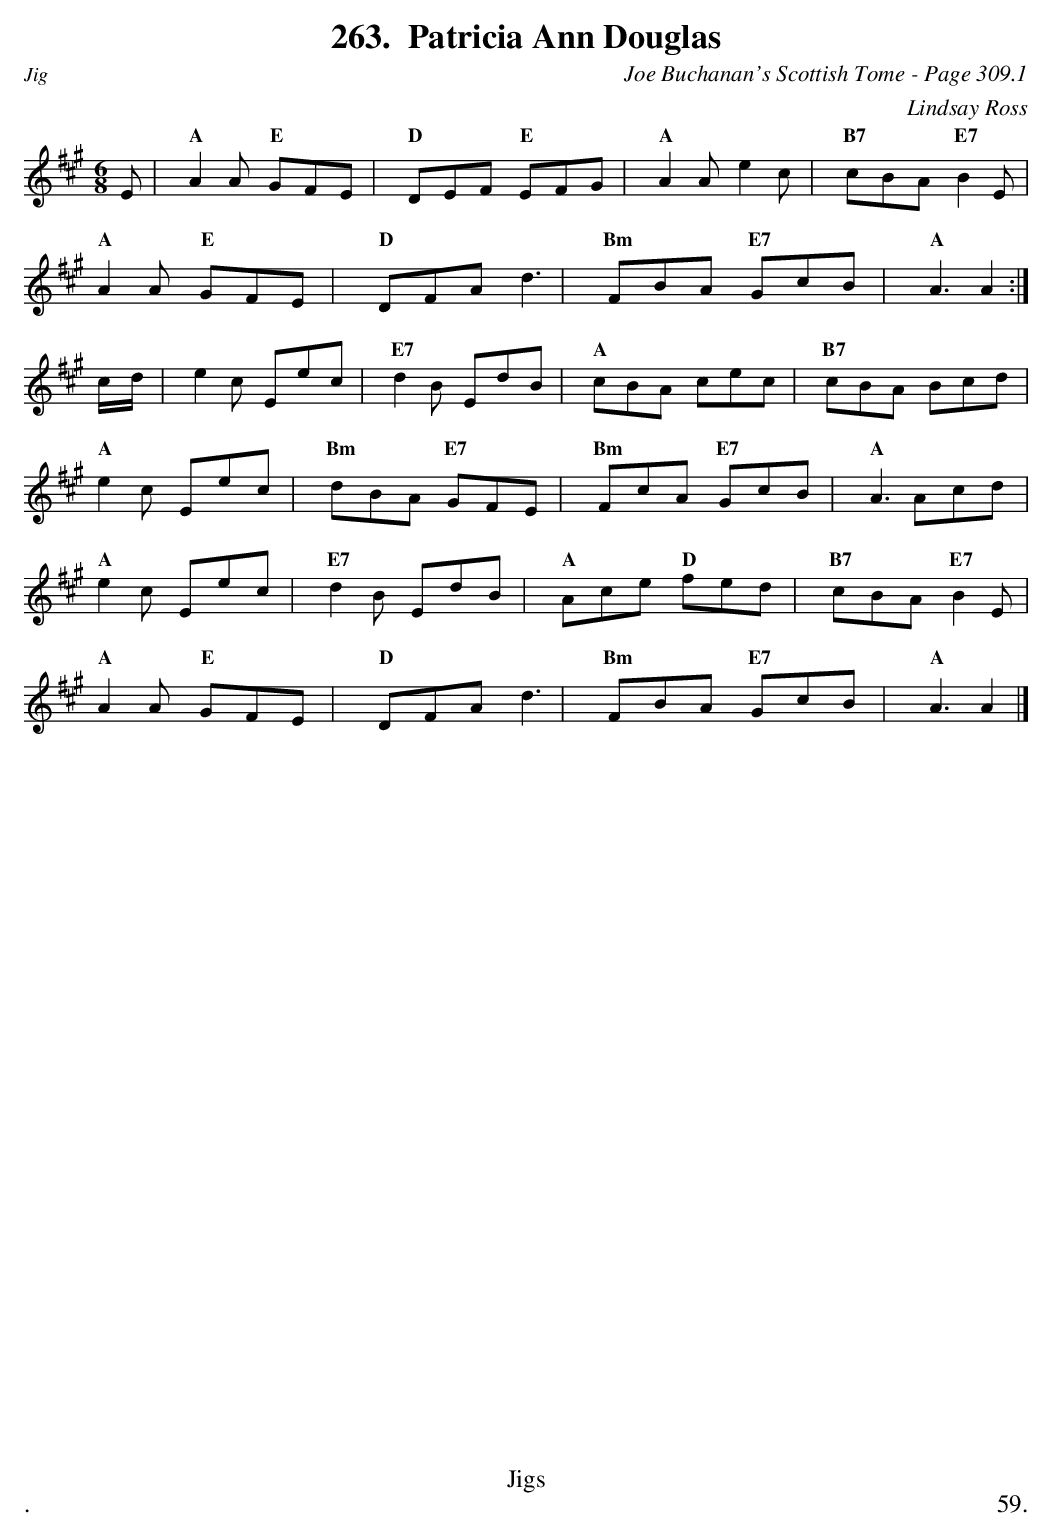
X:1
T:Patricia Ann Douglas
C:Joe Buchanan's Scottish Tome - Page 309.1
C:Lindsay Ross
L:1/8
M:6/8
K:A
E |"A"A2 A "E"GFE |"D"DEF "E"EFG |"A" A2 A e2 c |"B7" cBA "E7"B2 E |
"A"A2 A "E"GFE |"D" DFA d3 |"Bm" FBA "E7"GcB |"A"  A3 A2 :|
c/d/ | e2 c Eec |"E7" d2 B EdB |"A" cBA cec |"B7" cBA Bcd |
"A"e2 c Eec | "Bm"dBA "E7"GFE|"Bm" FcA "E7"GcB |"A" A3 Acd |
"A"e2 c Eec | "E7"d2 B EdB | "A"Ace "D"fed | "B7"cBA "E7"B2 E |
"A"A2 A "E"GFE | "D"DFA d3 | "Bm"FBA "E7"GcB | "A"A3 A2 |]
